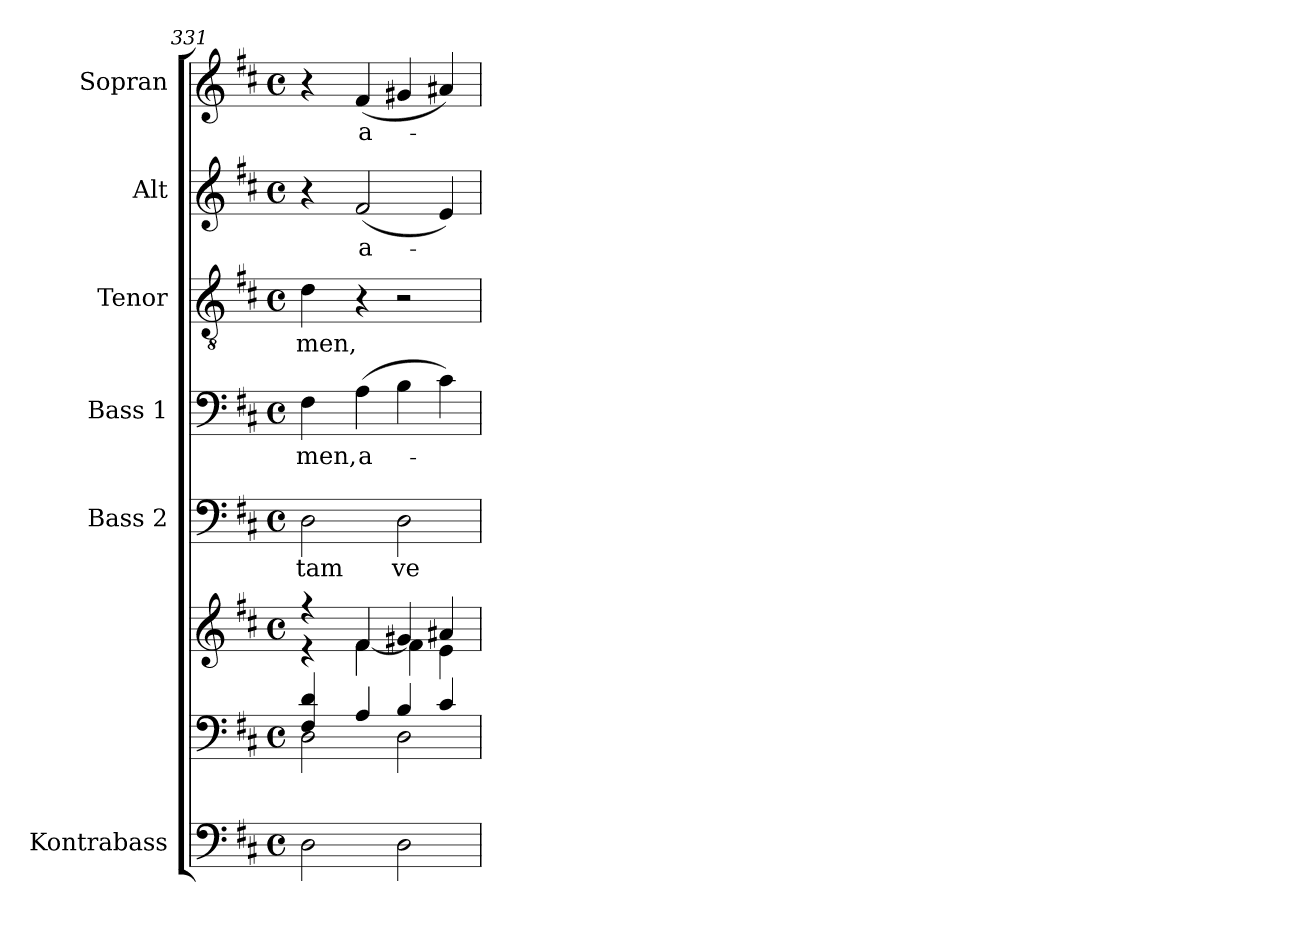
**kern	**kern	**kern	**kern	**text	**kern	**text	**kern	**text	**kern	**text	**kern	**text
*part7	*part6	*part6	*part5	*part5	*part4	*part4	*part3	*part3	*part2	*part2	*part1	*part1
*staff8	*staff7	*staff6	*staff5	*staff5	*staff4	*staff4	*staff3	*staff3	*staff2	*staff2	*staff1	*staff1
*I"Kontrabass	*	*	*I"Bass 2	*	*I"Bass 1	*	*I"Tenor	*	*I"Alt	*	*I"Sopran	*
*I'Kb.	*	*	*I'B. 2	*	*I'B. 1	*	*I'T.	*	*I'A.	*	*I'S.	*
*clefF4	*clefF4	*clefG2	*clefF4	*	*clefF4	*	*clefGv2	*	*clefG2	*	*clefG2	*
*ITrd7c12	*	*	*	*	*	*	*	*	*	*	*	*
*k[f#c#]	*k[f#c#]	*k[f#c#]	*k[f#c#]	*	*k[f#c#]	*	*k[f#c#]	*	*k[f#c#]	*	*k[f#c#]	*
*D:	*D:	*D:	*D:	*	*D:	*	*D:	*	*D:	*	*D:	*
*M4/4	*M4/4	*M4/4	*M4/4	*	*M4/4	*	*M4/4	*	*M4/4	*	*M4/4	*
*met(c)	*met(c)	*met(c)	*met(c)	*	*met(c)	*	*met(c)	*	*met(c)	*	*met(c)	*
=331	=331	=331	=331	=331	=331	=331	=331	=331	=331	=331	=331	=331
*	*^	*^	*	*	*	*	*	*	*	*	*	*
!	!	!	!	!	!	!LO:LY:b	!	!LO:LY:b	!	!LO:LY:b	!	!	!	!
2DD\	4F#/ 4d/	2D\	4r	4r	2D\	-tam	4F#\	-men,	4d\	-men,	4r	.	4r	.
!	!	!	!	!	!	!	!	!LO:LY:b	!	!	!	!LO:LY:b	!	!LO:LY:b
.	4A/	.	4f#/	[<4f#\	.	.	(>4A\	a-	4r	.	(<2f#/	a-	(<4f#/	a-
!	!	!	!	!	!	!LO:LY:b	!	!	!	!	!	!	!	!
2DD\	4B/	2D\	4g#X/	4f#\]	2D\	ve-	4B\	.	2r	.	.	.	4g#X/	.
.	4c#/	.	4a#X/	4e\	.	.	4c#\)	.	.	.	4e/)	.	4a#X/)	.
*	*v	*v	*	*	*	*	*	*	*	*	*	*	*	*
*	*	*v	*v	*	*	*	*	*	*	*	*	*	*
=	=	=	=	=	=	=	=	=	=	=	=	=
*-	*-	*-	*-	*-	*-	*-	*-	*-	*-	*-	*-	*-
